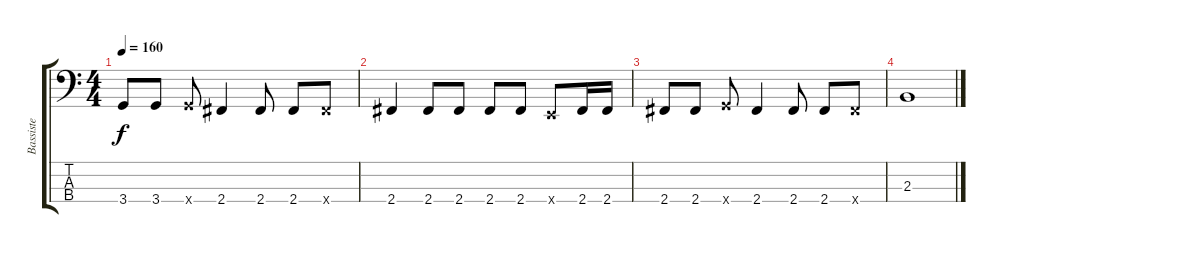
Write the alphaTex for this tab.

\track ("Bassiste" "Bassiste") {instrument acousticbass}
\staff {score tabs}
\tuning (G2 D2 A1 E1) {hide}
\ts (4 4)
\tempo 160
\clef f4
\ks c
3.4.8{dy f} 3.4.8 3.4{x}.8 2.4.4 2.4.8 2.4.8 2.4{x}.8 |
2.4.4 2.4.8 2.4.8 2.4.8 2.4.8 0.4{x}.8 2.4.16 2.4.16 |
2.4.8 2.4.8 3.4{x}.8 2.4.4 2.4.8 2.4.8 2.4{x}.8 |
2.3.1
